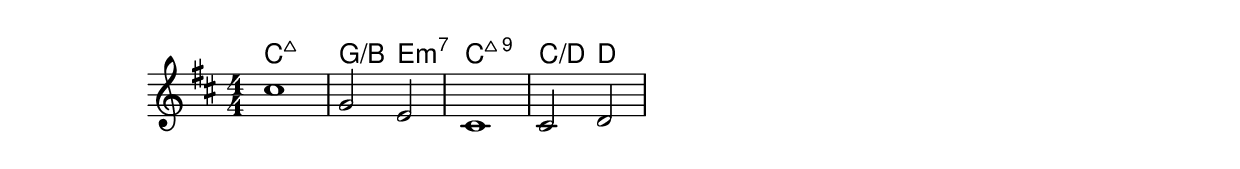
\version "2.17.12"
\language "english"

global = {
  \key d \major
  \numericTimeSignature
  \time 4/4
}

chordNames = \chordmode {
  \global
  c1:maj7     g2/b e2:m7    c1:maj9    c2/d d2 
  
}

melody = \relative c'' {
  \global
  cs1    g2 e2   cs1    cs2  d2 
  
}

verse = \lyricmode {
  % Lyrics follow here.
  
}

\score {
  <<
    \new ChordNames \chordNames
    \new Staff { \melody }
    \addlyrics { \verse }
  >>
  \layout { }
  \midi {
    \context {
      \Score
      tempoWholesPerMinute = #(ly:make-moment 100 4)
    }
  }
}
